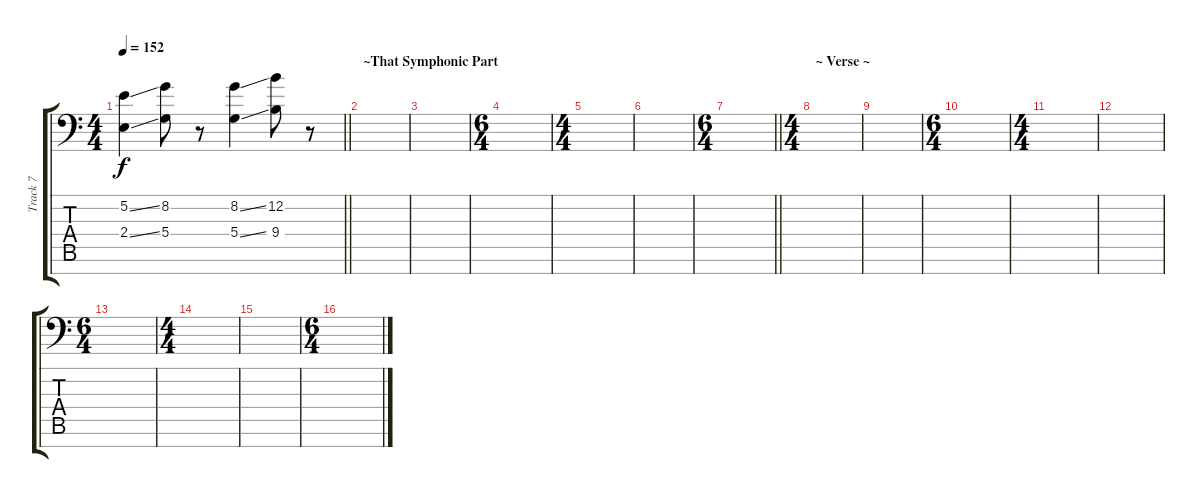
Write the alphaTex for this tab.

\track ("Track 7" "Track 7") {instrument frenchhorn}
\staff {score tabs}
\tuning (E4 B3 G3 D3 A2 E2 A1) {hide}
\ts (4 4)
\tempo 152
\clef f4
\barLineRight lightlight
\ks c
(5.2{ss} 2.4{ss}).4{dy f} (8.2 5.4).8 r.8 (8.2{ss} 5.4{ss}).4 (12.2 9.4).8 r.8 |
\section ("" "~That Symphonic Part")
|
|
\ts (6 4)
|
\ts (4 4)
|
|
\ts (6 4)
\barLineRight lightlight
|
\ts (4 4)
\section ("" "~ Verse ~")
|
|
\ts (6 4)
|
\ts (4 4)
|
|
\ts (6 4)
|
\ts (4 4)
|
|
\ts (6 4)
